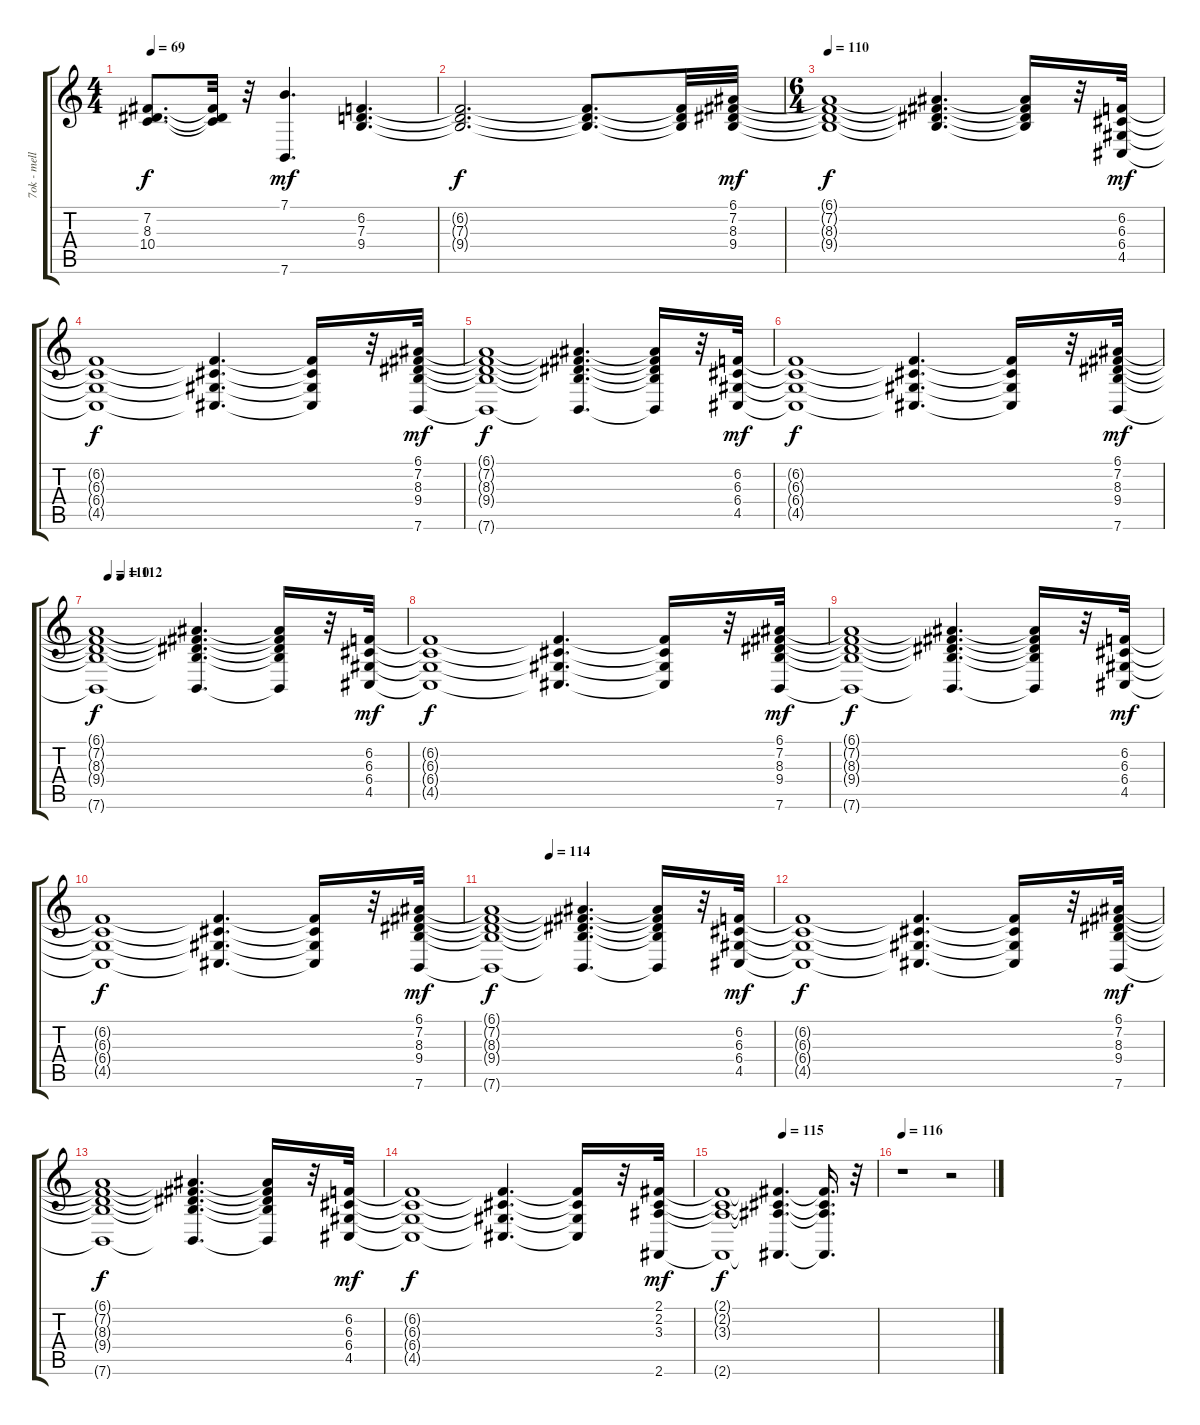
\track ("7ok - mellotron" "7ok - mell") {instrument stringensemble1}
\staff {score tabs}
\tuning (E4 B3 G3 D3 A2 E2) {hide}
\ts (4 4)
\tempo 69
\clef g2
\ks c
(7.2{t} 8.3{t} 10.4{t}).8{d dy f} (7.2{t} 8.3{t} 10.4{t}).32 r.32 (7.1 7.6).4{d dy mf} (6.2 7.3 9.4).4{d} |
(6.2{t} 7.3{t} 9.4{t}).2{d dy f} (6.2{t} 7.3{t} 9.4{t}).8{d} (6.2{t} 7.3{t} 9.4{t}).32 (6.1 7.2 8.3 9.4).32{dy mf} |
\ts (6 4)
\tempo 110
(6.1{t} 7.2{t} 8.3{t} 9.4{t}).1{dy f} (6.1{t} 7.2{t} 8.3{t} 9.4{t}).4{d} (6.1{t} 7.2{t} 8.3{t} 9.4{t}).16 r.32 (6.2 6.3 6.4 4.5).32{dy mf} |
(6.2{t} 6.3{t} 6.4{t} 4.5{t}).1{dy f} (6.2{t} 6.3{t} 6.4{t} 4.5{t}).4{d} (6.2{t} 6.3{t} 6.4{t} 4.5{t}).16 r.32 (6.1 7.2 8.3 9.4 7.6).32{dy mf} |
(6.1{t} 7.2{t} 8.3{t} 9.4{t} 7.6{t}).1{dy f} (6.1{t} 7.2{t} 8.3{t} 9.4{t} 7.6{t}).4{d} (6.1{t} 7.2{t} 8.3{t} 9.4{t} 7.6{t}).16 r.32 (6.2 6.3 6.4 4.5).32{dy mf} |
(6.2{t} 6.3{t} 6.4{t} 4.5{t}).1{dy f} (6.2{t} 6.3{t} 6.4{t} 4.5{t}).4{d} (6.2{t} 6.3{t} 6.4{t} 4.5{t}).16 r.32 (6.1 7.2 8.3 9.4 7.6).32{dy mf} |
\tempo (110 0.041666666666666664)
\tempo (112 0.08333333333333333)
(6.1{t} 7.2{t} 8.3{t} 9.4{t} 7.6{t}).1{dy f} (6.1{t} 7.2{t} 8.3{t} 9.4{t} 7.6{t}).4{d} (6.1{t} 7.2{t} 8.3{t} 9.4{t} 7.6{t}).16 r.32 (6.2 6.3 6.4 4.5).32{dy mf} |
(6.2{t} 6.3{t} 6.4{t} 4.5{t}).1{dy f} (6.2{t} 6.3{t} 6.4{t} 4.5{t}).4{d} (6.2{t} 6.3{t} 6.4{t} 4.5{t}).16 r.32 (6.1 7.2 8.3 9.4 7.6).32{dy mf} |
(6.1{t} 7.2{t} 8.3{t} 9.4{t} 7.6{t}).1{dy f} (6.1{t} 7.2{t} 8.3{t} 9.4{t} 7.6{t}).4{d} (6.1{t} 7.2{t} 8.3{t} 9.4{t} 7.6{t}).16 r.32 (6.2 6.3 6.4 4.5).32{dy mf} |
(6.2{t} 6.3{t} 6.4{t} 4.5{t}).1{dy f} (6.2{t} 6.3{t} 6.4{t} 4.5{t}).4{d} (6.2{t} 6.3{t} 6.4{t} 4.5{t}).16 r.32 (6.1 7.2 8.3 9.4 7.6).32{dy mf} |
\tempo (114 0.20833333333333334)
(6.1{t} 7.2{t} 8.3{t} 9.4{t} 7.6{t}).1{dy f} (6.1{t} 7.2{t} 8.3{t} 9.4{t} 7.6{t}).4{d} (6.1{t} 7.2{t} 8.3{t} 9.4{t} 7.6{t}).16 r.32 (6.2 6.3 6.4 4.5).32{dy mf} |
(6.2{t} 6.3{t} 6.4{t} 4.5{t}).1{dy f} (6.2{t} 6.3{t} 6.4{t} 4.5{t}).4{d} (6.2{t} 6.3{t} 6.4{t} 4.5{t}).16 r.32 (6.1 7.2 8.3 9.4 7.6).32{dy mf} |
(6.1{t} 7.2{t} 8.3{t} 9.4{t} 7.6{t}).1{dy f} (6.1{t} 7.2{t} 8.3{t} 9.4{t} 7.6{t}).4{d} (6.1{t} 7.2{t} 8.3{t} 9.4{t} 7.6{t}).16 r.32 (6.2 6.3 6.4 4.5).32{dy mf} |
(6.2{t} 6.3{t} 6.4{t} 4.5{t}).1{dy f} (6.2{t} 6.3{t} 6.4{t} 4.5{t}).4{d} (6.2{t} 6.3{t} 6.4{t} 4.5{t}).16 r.32 (2.1 2.2 3.3 2.6).32{dy mf} |
\tempo (115 0.3958333333333333)
(2.1{t} 2.2{t} 3.3{t} 2.6{t}).1{dy f} (2.1{t} 2.2{t} 3.3{t} 2.6{t}).4{d} (2.1{t} 2.2{t} 3.3{t} 2.6{t}).16{d} r.32 |
\tempo 116
r.1 r.2
